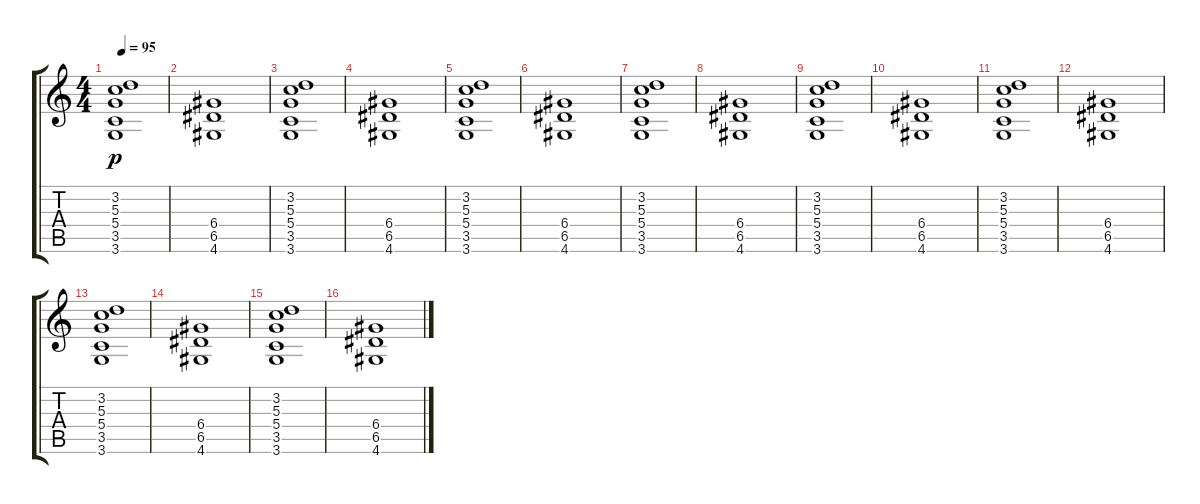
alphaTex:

\track "" {instrument acousticguitarsteel}
\staff {score tabs}
\tuning (E4 B3 G3 D3 A2 E2) {hide}
\ts (4 4)
\tempo 95
\clef g2
\ks c
(3.2 5.3 5.4 3.5 3.6).1{dy p} |
(6.4 6.5 4.6).1 |
(3.2 5.3 5.4 3.5 3.6).1 |
(6.4 6.5 4.6).1 |
(3.2 5.3 5.4 3.5 3.6).1 |
(6.4 6.5 4.6).1 |
(3.2 5.3 5.4 3.5 3.6).1 |
(6.4 6.5 4.6).1 |
(3.2 5.3 5.4 3.5 3.6).1 |
(6.4 6.5 4.6).1 |
(3.2 5.3 5.4 3.5 3.6).1 |
(6.4 6.5 4.6).1 |
(3.2 5.3 5.4 3.5 3.6).1 |
(6.4 6.5 4.6).1 |
(3.2 5.3 5.4 3.5 3.6).1 |
(6.4 6.5 4.6).1
